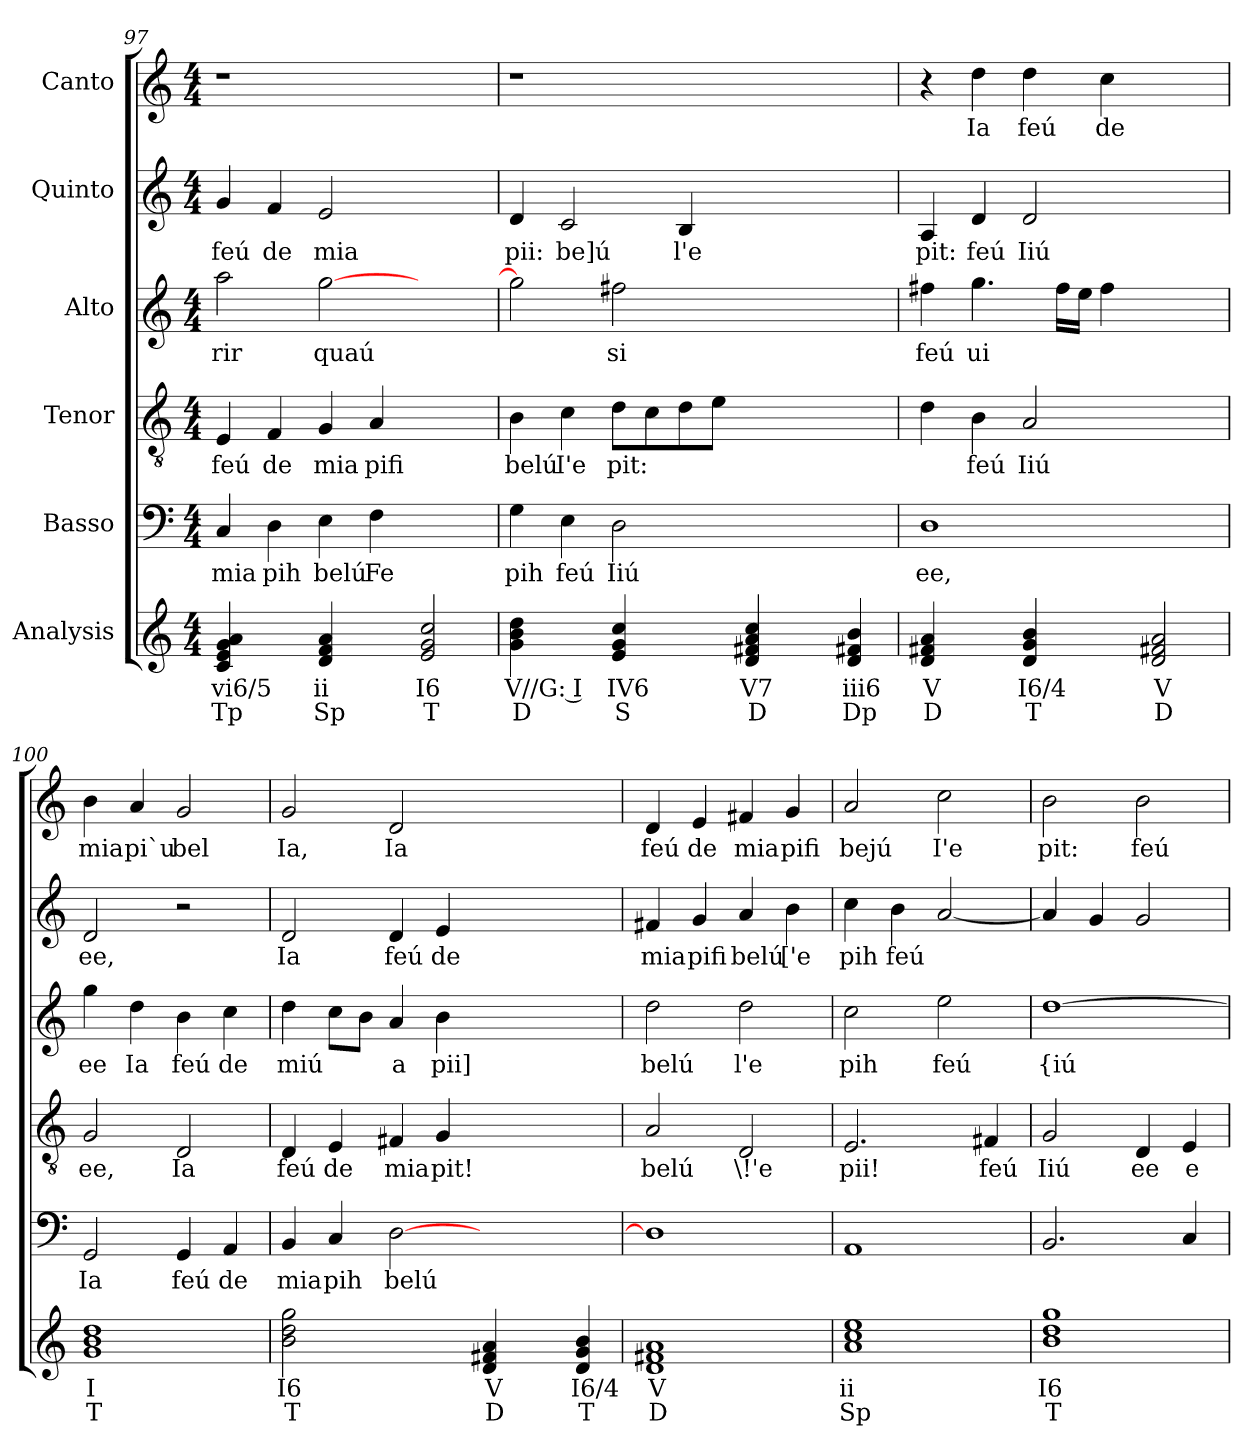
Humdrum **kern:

**kern	**text	**text	**kern	**text	**kern	**text	**kern	**text	**kern	**text	**kern	**text
*part6	*part6	*part6	*part5	*part5	*part4	*part4	*part3	*part3	*part2	*part2	*part1	*part1
*staff6	*staff6	*staff6	*staff5	*staff5	*staff4	*staff4	*staff3	*staff3	*staff2	*staff2	*staff1	*staff1
*I"Analysis	*	*	*I"Basso	*	*I"Tenor	*	*I"Alto	*	*I"Quinto	*	*I"Canto	*
*	*	*	*clefF4	*	*clefGv2	*	*clefG2	*	*clefG2	*	*clefG2	*
*k[]	*	*	*k[]	*	*k[]	*	*k[]	*	*k[]	*	*k[]	*
*M4/4	*	*	*M4/4	*	*M4/4	*	*M4/4	*	*M4/4	*	*M4/4	*
=97	=97	=97	=97	=97	=97	=97	=97	=97	=97	=97	=97	=97
!	!	!	!	!LO:LY:b	!	!	!	!	!	!	!	!
!	!	!	!	!	!	!LO:LY:b	!	!	!	!	!	!
!	!	!	!	!	!	!	!	!LO:LY:b	!	!	!	!
!	!	!	!	!	!	!	!	!	!	!LO:LY:b	!	!
4c 4e 4g 4a	vi6/5	Tp	4C/	mia	4E/	feú	2aa\	rir	4g/	feú	1r	.
!	!	!	!	!LO:LY:b	!	!	!	!	!	!	!	!
!	!	!	!	!	!	!LO:LY:b	!	!	!	!	!	!
!	!	!	!	!	!	!	!	!	!	!LO:LY:b	!	!
4ryy	.	.	4D\	pih	4F/	de	.	.	4f/	de	.	.
!	!	!	!	!LO:LY:b	!	!	!	!	!	!	!	!
!	!	!	!	!	!	!LO:LY:b	!	!	!	!	!	!
!	!	!	!	!	!	!	!	!LO:LY:b	!	!	!	!
!	!	!	!	!	!	!	!	!	!	!LO:LY:b	!	!
4d 4f 4a	ii	Sp	4E\	belú	4G/	mia	[2gg\	quaú	2e/	mia	.	.
!	!	!	!	!LO:LY:b	!	!	!	!	!	!	!	!
!	!	!	!	!	!	!LO:LY:b	!	!	!	!	!	!
4ryy	.	.	4F\	Fe	4A/	pifi	.	.	.	.	.	.
2e 2g 2cc	I6	T	2ryy	.	2ryy	.	2ryy	.	2ryy	.	2ryy	.
=98	=98	=98	=98	=98	=98	=98	=98	=98	=98	=98	=98	=98
!	!	!	!	!LO:LY:b	!	!	!	!	!	!	!	!
!	!	!	!	!	!	!LO:LY:b	!	!	!	!	!	!
!	!	!	!	!	!	!	!	!	!	!LO:LY:b	!	!
4g 4b 4dd	V//G: I	D	4G\	pih	4B\	belú	2gg\]	.	4d/	pii:	1r	.
!	!	!	!	!LO:LY:b	!	!	!	!	!	!	!	!
!	!	!	!	!	!	!LO:LY:b	!	!	!	!	!	!
!	!	!	!	!	!	!	!	!	!	!LO:LY:b	!	!
4ryy	.	.	4E\	feú	4c\	I'e	.	.	2c/	be]ú	.	.
!	!	!	!	!LO:LY:b	!	!	!	!	!	!	!	!
!	!	!	!	!	!	!LO:LY:b	!	!	!	!	!	!
!	!	!	!	!	!	!	!	!LO:LY:b	!	!	!	!
4e 4g 4cc	IV6	S	2D\	Iiú	8d\L	pit:	2ff#X\	si	.	.	.	.
.	.	.	.	.	8c\	.	.	.	.	.	.	.
!	!	!	!	!	!	!	!	!	!	!LO:LY:b	!	!
4ryy	.	.	.	.	8d\	.	.	.	4B/	l'e	.	.
.	.	.	.	.	8e\J	.	.	.	.	.	.	.
4d 4f#X 4a 4cc	V7	D	2.ryy	.	2.ryy	.	2.ryy	.	2.ryy	.	2.ryy	.
4ryy	.	.	.	.	.	.	.	.	.	.	.	.
4d 4f#X 4b	iii6	Dp	.	.	.	.	.	.	.	.	.	.
=99	=99	=99	=99	=99	=99	=99	=99	=99	=99	=99	=99	=99
!	!	!	!	!LO:LY:b	!	!	!	!	!	!	!	!
!	!	!	!	!	!	!	!	!LO:LY:b	!	!	!	!
!	!	!	!	!	!	!	!	!	!	!LO:LY:b	!	!
4d 4f#X 4a	V	D	1D	ee,	4d\	.	4ff#X\	feú	4A/	pit:	4r	.
!	!	!	!	!	!	!LO:LY:b	!	!	!	!	!	!
!	!	!	!	!	!	!	!	!LO:LY:b	!	!	!	!
!	!	!	!	!	!	!	!	!	!	!LO:LY:b	!	!
!	!	!	!	!	!	!	!	!	!	!	!	!LO:LY:b
4ryy	.	.	.	.	4B\	feú	4.gg\	ui	4d/	feú	4dd\	Ia
!	!	!	!	!	!	!LO:LY:b	!	!	!	!	!	!
!	!	!	!	!	!	!	!	!	!	!LO:LY:b	!	!
!	!	!	!	!	!	!	!	!	!	!	!	!LO:LY:b
4d 4g 4b	I6/4	T	.	.	2A/	Iiú	.	.	2d/	Iiú	4dd\	feú
.	.	.	.	.	.	.	16ff#\LL	.	.	.	.	.
.	.	.	.	.	.	.	16ee\JJ	.	.	.	.	.
!	!	!	!	!	!	!	!	!	!	!	!	!LO:LY:b
4ryy	.	.	.	.	.	.	4ff#\	.	.	.	4cc\	de
2d 2f#X 2a	V	D	2ryy	.	2ryy	.	2ryy	.	2ryy	.	2ryy	.
=100	=100	=100	=100	=100	=100	=100	=100	=100	=100	=100	=100	=100
!	!	!	!	!LO:LY:b	!	!	!	!	!	!	!	!
!	!	!	!	!	!	!LO:LY:b	!	!	!	!	!	!
!	!	!	!	!	!	!	!	!LO:LY:b	!	!	!	!
!	!	!	!	!	!	!	!	!	!	!LO:LY:b	!	!
!	!	!	!	!	!	!	!	!	!	!	!	!LO:LY:b
1g 1b 1dd	I	T	2GG/	Ia	2G/	ee,	4gg\	ee	2d/	ee,	4b\	mia
!	!	!	!	!	!	!	!	!LO:LY:b	!	!	!	!
!	!	!	!	!	!	!	!	!	!	!	!	!LO:LY:b
.	.	.	.	.	.	.	4dd\	Ia	.	.	4a/	pi`u
!	!	!	!	!LO:LY:b	!	!	!	!	!	!	!	!
!	!	!	!	!	!	!LO:LY:b	!	!	!	!	!	!
!	!	!	!	!	!	!	!	!LO:LY:b	!	!	!	!
!	!	!	!	!	!	!	!	!	!	!	!	!LO:LY:b
.	.	.	4GG/	feú	2D/	Ia	4b\	feú	2r	.	2g/	bel
!	!	!	!	!LO:LY:b	!	!	!	!	!	!	!	!
!	!	!	!	!	!	!	!	!LO:LY:b	!	!	!	!
.	.	.	4AA/	de	.	.	4cc\	de	.	.	.	.
=101	=101	=101	=101	=101	=101	=101	=101	=101	=101	=101	=101	=101
!	!	!	!	!LO:LY:b	!	!	!	!	!	!	!	!
!	!	!	!	!	!	!LO:LY:b	!	!	!	!	!	!
!	!	!	!	!	!	!	!	!LO:LY:b	!	!	!	!
!	!	!	!	!	!	!	!	!	!	!LO:LY:b	!	!
!	!	!	!	!	!	!	!	!	!	!	!	!LO:LY:b
2b 2dd 2gg	I6	T	4BB/	mia	4D/	feú	4dd\	miú	2d/	Ia	2g/	Ia,
!	!	!	!	!LO:LY:b	!	!	!	!	!	!	!	!
!	!	!	!	!	!	!LO:LY:b	!	!	!	!	!	!
.	.	.	4C/	pih	4E/	de	8cc\L	.	.	.	.	.
.	.	.	.	.	.	.	8b\J	.	.	.	.	.
!	!	!	!	!LO:LY:b	!	!	!	!	!	!	!	!
!	!	!	!	!	!	!LO:LY:b	!	!	!	!	!	!
!	!	!	!	!	!	!	!	!LO:LY:b	!	!	!	!
!	!	!	!	!	!	!	!	!	!	!LO:LY:b	!	!
!	!	!	!	!	!	!	!	!	!	!	!	!LO:LY:b
2ryy	.	.	[2D\	belú	4F#X/	mia	4a/	a	4d/	feú	2d/	Ia
!	!	!	!	!	!	!LO:LY:b	!	!	!	!	!	!
!	!	!	!	!	!	!	!	!LO:LY:b	!	!	!	!
!	!	!	!	!	!	!	!	!	!	!LO:LY:b	!	!
.	.	.	.	.	4G/	pit!	4b\	pii]	4e/	de	.	.
4d 4f#X 4a	V	D	2.ryy	.	2.ryy	.	2.ryy	.	2.ryy	.	2.ryy	.
4ryy	.	.	.	.	.	.	.	.	.	.	.	.
4d 4g 4b	I6/4	T	.	.	.	.	.	.	.	.	.	.
=102	=102	=102	=102	=102	=102	=102	=102	=102	=102	=102	=102	=102
!	!	!	!	!	!	!LO:LY:b	!	!	!	!	!	!
!	!	!	!	!	!	!	!	!LO:LY:b	!	!	!	!
!	!	!	!	!	!	!	!	!	!	!LO:LY:b	!	!
!	!	!	!	!	!	!	!	!	!	!	!	!LO:LY:b
1d 1f#X 1a	V	D	1D]	.	2A/	belú	2dd\	belú	4f#X/	mia	4d/	feú
!	!	!	!	!	!	!	!	!	!	!LO:LY:b	!	!
!	!	!	!	!	!	!	!	!	!	!	!	!LO:LY:b
.	.	.	.	.	.	.	.	.	4g/	pifi	4e/	de
!	!	!	!	!	!	!LO:LY:b	!	!	!	!	!	!
!	!	!	!	!	!	!	!	!LO:LY:b	!	!	!	!
!	!	!	!	!	!	!	!	!	!	!LO:LY:b	!	!
!	!	!	!	!	!	!	!	!	!	!	!	!LO:LY:b
.	.	.	.	.	2D/	\!'e	2dd\	l'e	4a/	belú	4f#X/	mia
!	!	!	!	!	!	!	!	!	!	!LO:LY:b	!	!
!	!	!	!	!	!	!	!	!	!	!	!	!LO:LY:b
.	.	.	.	.	.	.	.	.	4b\	['e	4g/	pifi
=103	=103	=103	=103	=103	=103	=103	=103	=103	=103	=103	=103	=103
!	!	!	!	!	!	!LO:LY:b	!	!	!	!	!	!
!	!	!	!	!	!	!	!	!LO:LY:b	!	!	!	!
!	!	!	!	!	!	!	!	!	!	!LO:LY:b	!	!
!	!	!	!	!	!	!	!	!	!	!	!	!LO:LY:b
1a 1cc 1ee	ii	Sp	1AA	.	2.E/	pii!	2cc\	pih	4cc\	pih	2a/	bejú
!	!	!	!	!	!	!	!	!	!	!LO:LY:b	!	!
.	.	.	.	.	.	.	.	.	4b\	feú	.	.
!	!	!	!	!	!	!	!	!LO:LY:b	!	!	!	!
!	!	!	!	!	!	!	!	!	!	!	!	!LO:LY:b
.	.	.	.	.	.	.	2ee\	feú	[2a/	.	2cc\	I'e
!	!	!	!	!	!	!LO:LY:b	!	!	!	!	!	!
.	.	.	.	.	4F#X/	feú	.	.	.	.	.	.
=104	=104	=104	=104	=104	=104	=104	=104	=104	=104	=104	=104	=104
!	!	!	!	!	!	!LO:LY:b	!	!	!	!	!	!
!	!	!	!	!	!	!	!	!LO:LY:b	!	!	!	!
!	!	!	!	!	!	!	!	!	!	!	!	!LO:LY:b
1b 1dd 1gg	I6	T	2.BB/	.	2G/	Iiú	[1dd	{iú	4a/]	.	2b\	pit:
.	.	.	.	.	.	.	.	.	4g/	.	.	.
!	!	!	!	!	!	!LO:LY:b	!	!	!	!	!	!
!	!	!	!	!	!	!	!	!	!	!	!	!LO:LY:b
.	.	.	.	.	4D/	ee	.	.	2g/	.	2b\	feú
!	!	!	!	!	!	!LO:LY:b	!	!	!	!	!	!
.	.	.	4C/	.	4E/	e	.	.	.	.	.	.
=	=	=	=	=	=	=	=	=	=	=	=	=
*-	*-	*-	*-	*-	*-	*-	*-	*-	*-	*-	*-	*-
